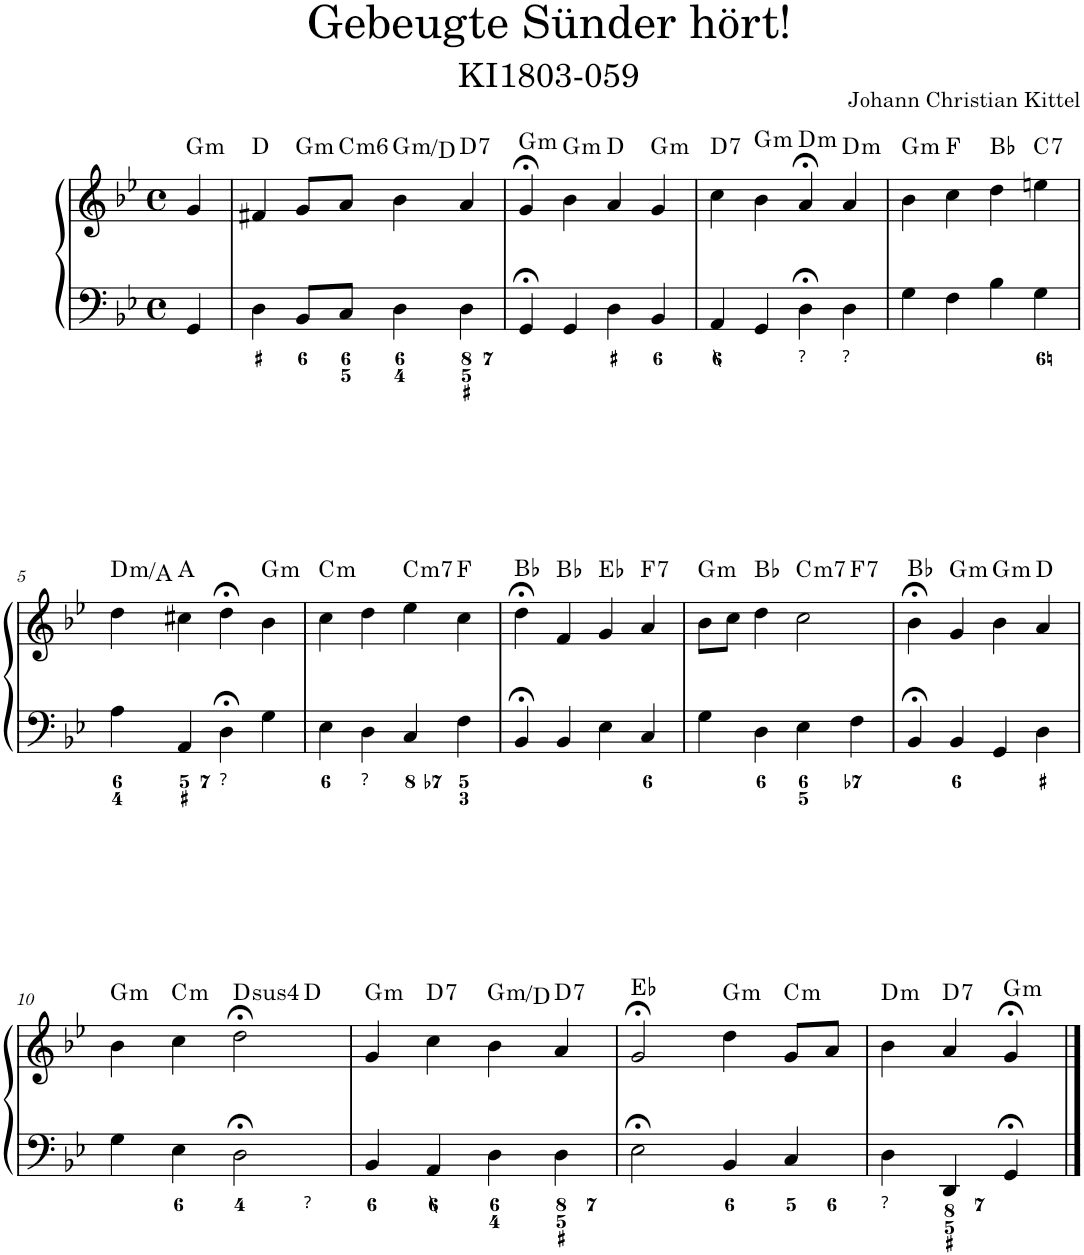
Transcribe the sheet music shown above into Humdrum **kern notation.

**kern	**kern	**harte
*part1	*part1	*part1
*staff2	*staff1	*
*I"Piano	*	*
*I'Pno.	*	*
*clefF4	*clefG2	*
*k[b-e-]	*k[b-e-]	*
*M4/4	*M4/4	*
*met(c)	*met(c)	*
=	=	=
!	!	!LO:H:kt=m
4GG/	4g/	G:min
=1	=1	=1
4D\	4f#X/	D:maj
!	!	!LO:H:kt=m
8BB-/L	8g/L	G:min
!	!	!LO:H:kt=m6
8C/J	8a/J	C:min6
!	!	!LO:H:kt=m
4D\	4b-\	G:min/5
!	!	!LO:H:kt=7
4D\	4a/	D:7
=2	=2	=2
!	!	!LO:H:kt=m
4GG;</	4g;</	G:min
!	!	!LO:H:kt=m
4GG/	4b-\	G:min
4D\	4a/	D:maj
!	!	!LO:H:kt=m
4BB-/	4g/	G:min
=3	=3	=3
!	!	!LO:H:kt=7
4AA/	4cc\	D:7
!	!	!LO:H:kt=m
4GG/	4b-\	G:min
!	!	!LO:H:kt=m
4D;<\	4a;</	D:min
!	!	!LO:H:kt=m
4D\	4a/	D:min
=4	=4	=4
!	!	!LO:H:kt=m
4G\	4b-\	G:min
4F\	4cc\	F:maj
4B-\	4dd\	Bb:maj
!	!	!LO:H:kt=7
4G\	4een\	C:7
!!LO:LB:g=z
=5	=5	=5
!	!	!LO:H:kt=m
4A\	4dd\	D:min/5
4AA/	4cc#X\	A:maj
4D;<\	4dd;<\	.
!	!	!LO:H:kt=m
4G\	4b-\	G:min
=6	=6	=6
!	!	!LO:H:kt=m
4E-\	4cc\	C:min
4D\	4dd\	.
!	!	!LO:H:kt=m7
4C/	4ee-\	C:min7
4F\	4cc\	F:maj
=7	=7	=7
4BB-;</	4dd;<\	Bb:maj
4BB-/	4f/	Bb:maj
4E-\	4g/	Eb:maj
!	!	!LO:H:kt=7
4C/	4a/	F:7
=8	=8	=8
!	!	!LO:H:kt=m
*	*^	*
4G\	8b-\L	2.ryy	G:min
.	8cc\J	.	.
4D\	4dd\	.	Bb:maj
!	!	!	!LO:H:kt=m7
4E-\	2cc\	.	C:min7
!	!	!	!LO:H:kt=7
4F\	.	4ryy	F:7
*	*v	*v	*
=9	=9	=9
4BB-;</	4b-;<\	Bb:maj
!	!	!LO:H:kt=m
4BB-/	4g/	G:min
!	!	!LO:H:kt=m
4GG/	4b-\	G:min
4D\	4a/	D:maj
!!LO:LB:g=z
=10	=10	=10
!	!	!LO:H:kt=m
*	*^	*
4G\	4b-\	2.ryy	G:min
!	!	!	!LO:H:kt=m
4E-\	4cc\	.	C:min
!	!	!	!LO:H:kt=4
2D;<\	2dd;<\	.	D:sus4
.	.	4ryy	D:maj
=11	=11	=11	=11
!	!	!	!LO:H:kt=m
*	*v	*v	*
4BB-/	4g/	G:min
!	!	!LO:H:kt=7
4AA/	4cc\	D:7
!	!	!LO:H:kt=m
4D\	4b-\	G:min/5
!	!	!LO:H:kt=7
4D\	4a/	D:7
=12	=12	=12
2E-;<\	2g;</	Eb:maj
!	!	!LO:H:kt=m
4BB-/	4dd\	G:min
!	!	!LO:H:kt=m
4C/	8g/L	C:min
.	8a/J	.
=13	=13	=13
!	!	!LO:H:kt=m
4D\	4b-\	D:min
!	!	!LO:H:kt=7
4DD/	4a/	D:7
!	!	!LO:H:kt=m
4GG;</	4g;</	G:min
==	==	==
*-	*-	*-
